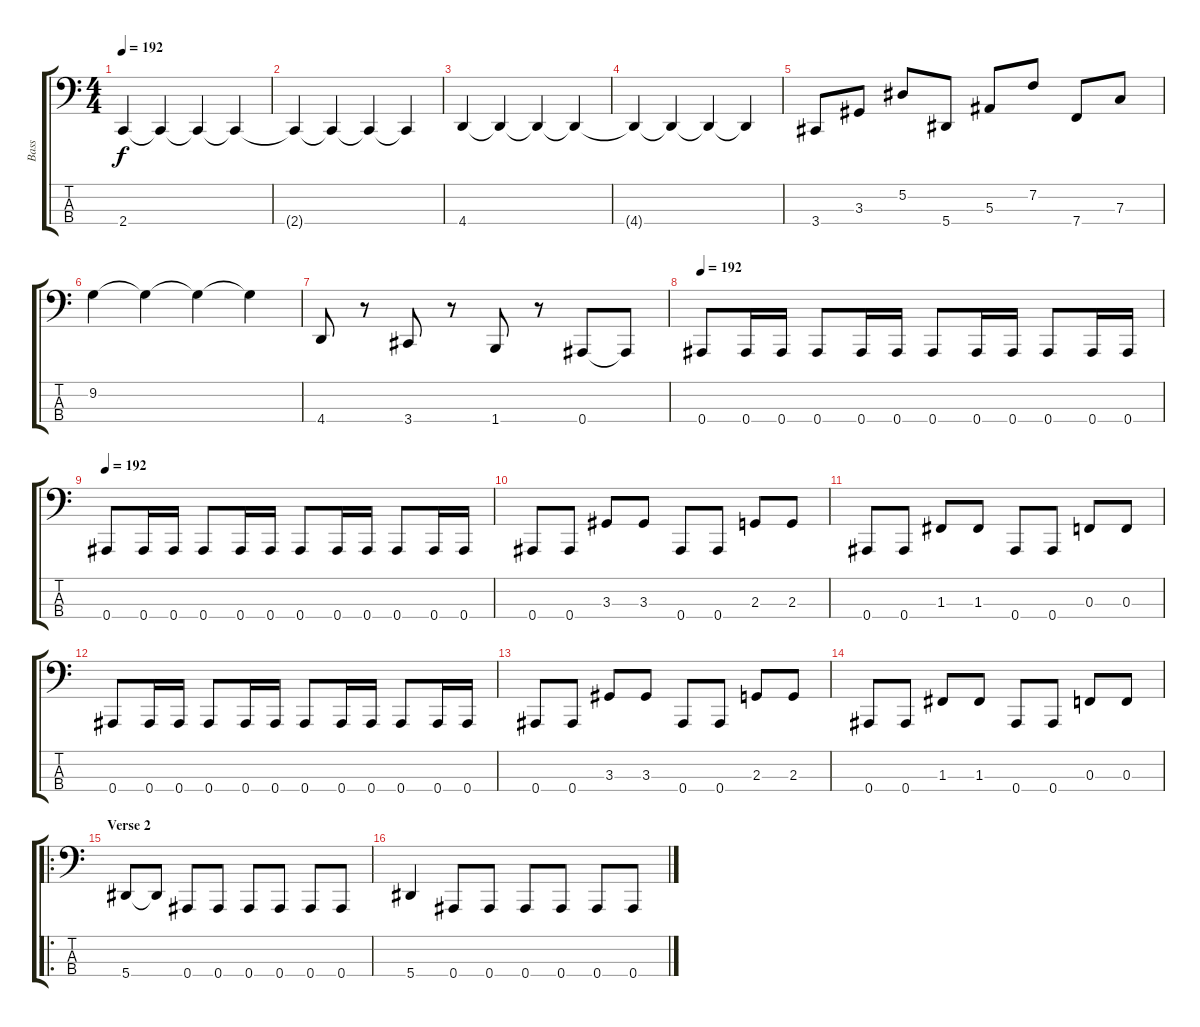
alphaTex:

\track ("Bass" "Bass") {instrument electricbassfinger}
\staff {score tabs}
\tuning (Eb2 Bb1 F1 Bb0) {hide}
\ts (4 4)
\tempo 192
\clef f4
\ks c
2.4.4{dy f} 2.4{t}.4 2.4{t}.4 2.4{t}.4 |
2.4{t}.4 2.4{t}.4 2.4{t}.4 2.4{t}.4 |
4.4.4 4.4{t}.4 4.4{t}.4 4.4{t}.4 |
4.4{t}.4 4.4{t}.4 4.4{t}.4 4.4{t}.4 |
3.4.8 3.3.8 5.2.8 5.4.8 5.3.8 7.2.8 7.4.8 7.3.8 |
9.2.4 9.2{t}.4 9.2{t}.4 9.2{t}.4 |
4.4.8 r.8 3.4.8 r.8 1.4.8 r.8 0.4.8 0.4{t}.8 |
\tempo 192
0.4.8 0.4.16 0.4.16 0.4.8 0.4.16 0.4.16 0.4.8 0.4.16 0.4.16 0.4.8 0.4.16 0.4.16 |
\tempo 192
0.4.8 0.4.16 0.4.16 0.4.8 0.4.16 0.4.16 0.4.8 0.4.16 0.4.16 0.4.8 0.4.16 0.4.16 |
0.4.8 0.4.8 3.3.8 3.3.8 0.4.8 0.4.8 2.3.8 2.3.8 |
0.4.8 0.4.8 1.3.8 1.3.8 0.4.8 0.4.8 0.3.8 0.3.8 |
0.4.8 0.4.16 0.4.16 0.4.8 0.4.16 0.4.16 0.4.8 0.4.16 0.4.16 0.4.8 0.4.16 0.4.16 |
0.4.8 0.4.8 3.3.8 3.3.8 0.4.8 0.4.8 2.3.8 2.3.8 |
0.4.8 0.4.8 1.3.8 1.3.8 0.4.8 0.4.8 0.3.8 0.3.8 |
\ro
\section ("" "Verse 2")
5.4.8 5.4{t}.8 0.4.8 0.4.8 0.4.8 0.4.8 0.4.8 0.4.8 |
5.4.4 0.4.8 0.4.8 0.4.8 0.4.8 0.4.8 0.4.8
